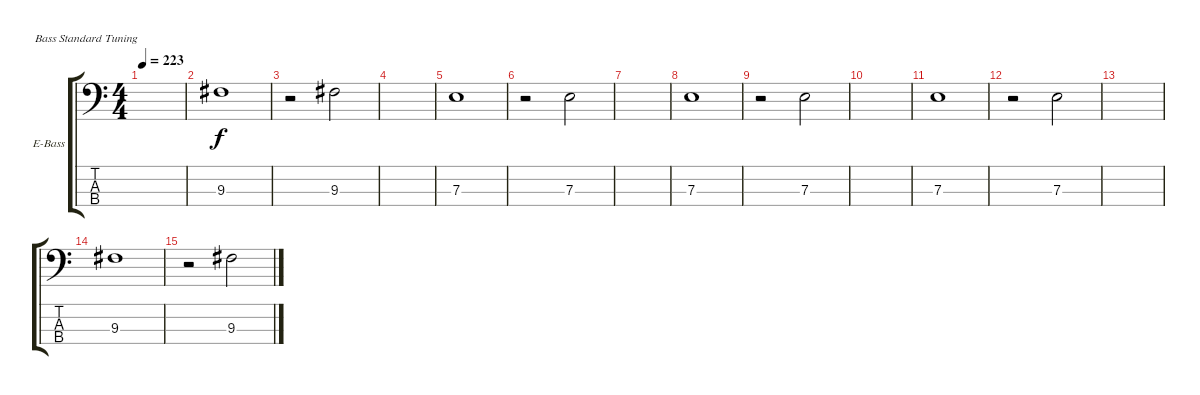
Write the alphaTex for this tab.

\defaultSystemsLayout 4
\bracketExtendMode groupsimilarinstruments
\firstSystemTrackNameOrientation horizontal
\otherSystemsTrackNameOrientation horizontal
\track ("Electric Bass" "E-Bass") {instrument electricbassfinger}
\staff {score tabs}
\tuning (G2 D2 A1 E1)
\ts (4 4)
\tempo 223
\clef f4
\ks c
|
9.3.1 |
r.2 9.3.2 |
|
7.3.1 |
r.2 7.3.2 |
|
7.3.1 |
r.2 7.3.2 |
|
7.3.1 |
r.2 7.3.2 |
|
9.3.1 |
r.2 9.3.2
